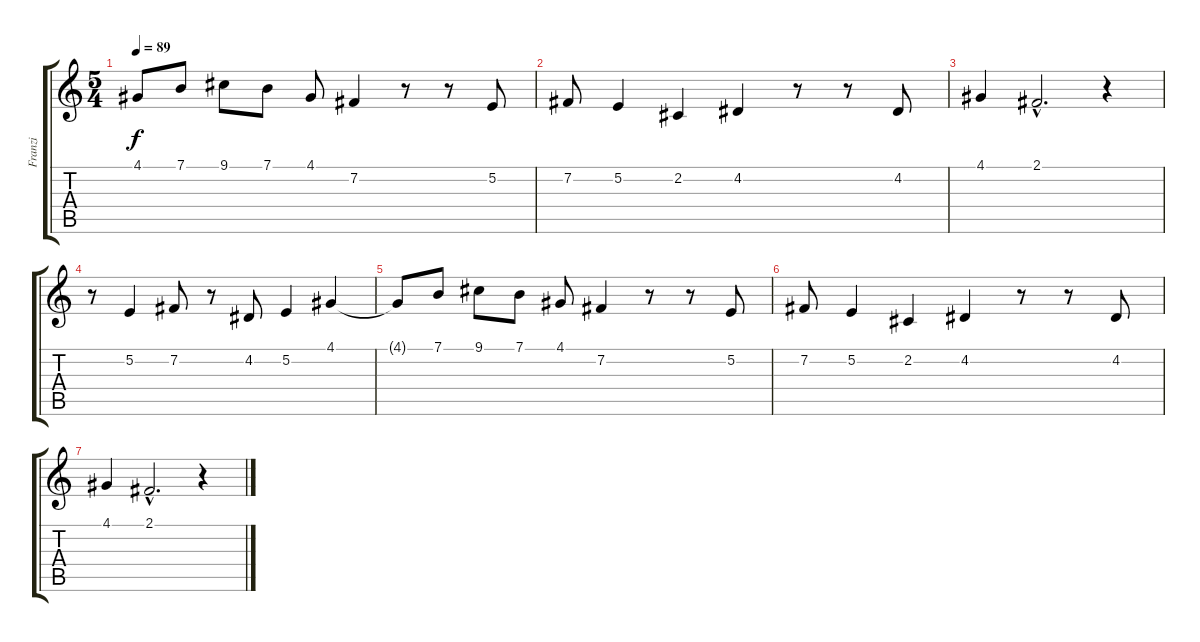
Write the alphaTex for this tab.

\track ("Franzi" "Franzi") {instrument recorder}
\staff {score tabs}
\tuning (E4 B3 G3 D3 A2 E2) {hide}
\ts (5 4)
\tempo 89
\clef g2
\ks c
4.1{t}.8{dy f} 7.1.8 9.1.8 7.1.8 4.1.8 7.2.4 r.8 r.8 5.2.8 |
7.2.8 5.2.4 2.2.4 4.2.4 r.8 r.8 4.2.8 |
4.1.4 2.1{hac}.2{d} r.4 |
r.8 5.2.4 7.2.8 r.8 4.2.8 5.2.4 4.1.4 |
4.1{t}.8 7.1.8 9.1.8 7.1.8 4.1.8 7.2.4 r.8 r.8 5.2.8 |
7.2.8 5.2.4 2.2.4 4.2.4 r.8 r.8 4.2.8 |
4.1.4 2.1{hac}.2{d} r.4
